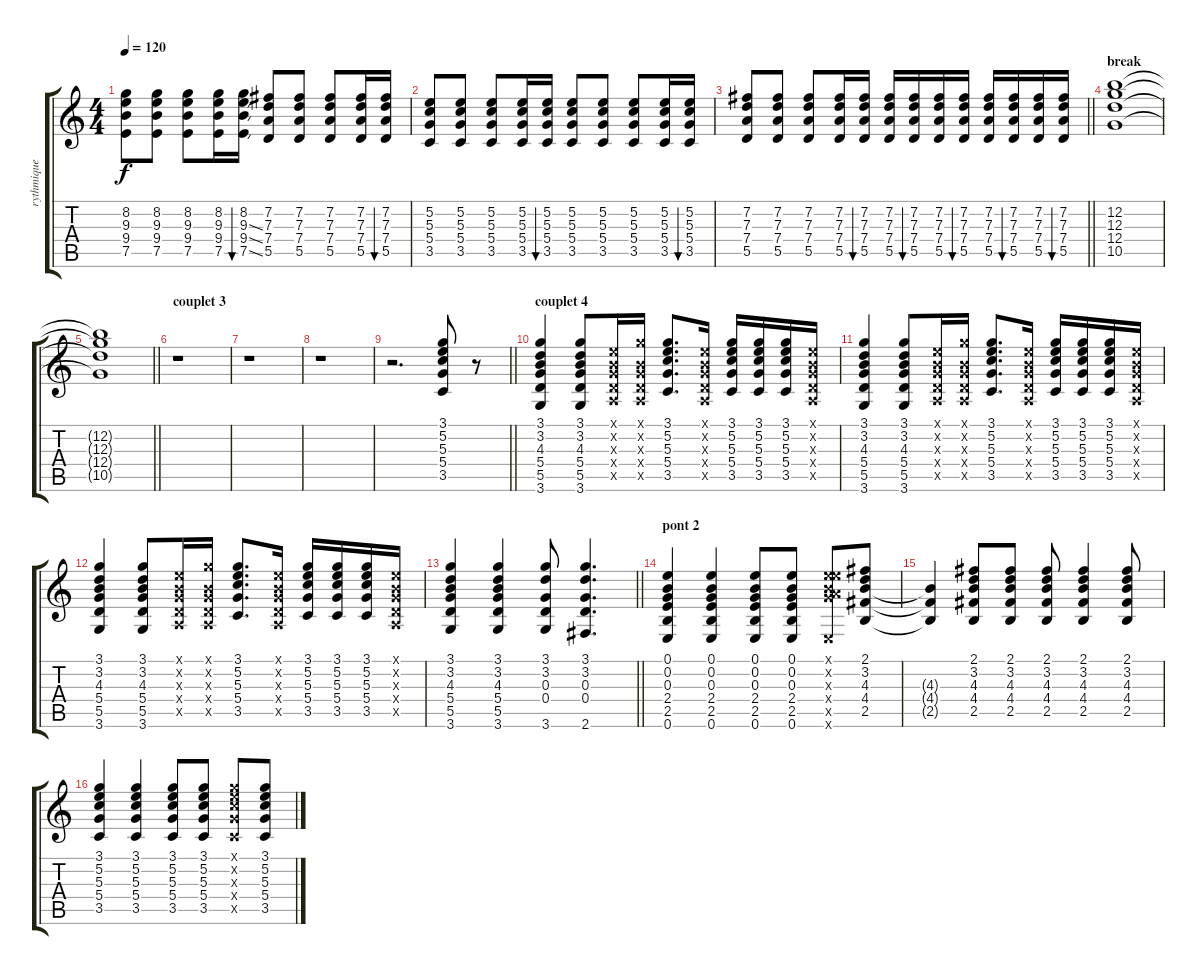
\track ("rythmique" "rythmique") {instrument electricguitarclean}
\staff {score tabs}
\tuning (E4 B3 G3 D3 A2 E2) {hide}
\ts (4 4)
\tempo 120
\clef g2
\ks c
(8.2 9.3 9.4 7.5).8{dy f} (8.2 9.3 9.4 7.5).8 (8.2 9.3 9.4 7.5).8 (8.2 9.3 9.4 7.5).16 (8.2 9.3{ss} 9.4{ss} 7.5{ss}).16{bu 60} (7.2 7.3 7.4 5.5).8 (7.2 7.3 7.4 5.5).8 (7.2 7.3 7.4 5.5).8 (7.2 7.3 7.4 5.5).16 (7.2 7.3 7.4 5.5).16{bu 60} |
(5.2 5.3 5.4 3.5).8 (5.2 5.3 5.4 3.5).8 (5.2 5.3 5.4 3.5).8 (5.2 5.3 5.4 3.5).16 (5.2 5.3 5.4 3.5).16{bu 60} (5.2 5.3 5.4 3.5).8 (5.2 5.3 5.4 3.5).8 (5.2 5.3 5.4 3.5).8 (5.2 5.3 5.4 3.5).16 (5.2 5.3 5.4 3.5).16{bu 60} |
\barLineRight lightlight
(7.2 7.3 7.4 5.5).8 (7.2 7.3 7.4 5.5).8 (7.2 7.3 7.4 5.5).8 (7.2 7.3 7.4 5.5).16 (7.2 7.3 7.4 5.5).16{bu 60} (7.2 7.3 7.4 5.5).16 (7.2 7.3 7.4 5.5).16{bu 60} (7.2 7.3 7.4 5.5).16 (7.2 7.3 7.4 5.5).16{bu 60} (7.2 7.3 7.4 5.5).16 (7.2 7.3 7.4 5.5).16{bu 60} (7.2 7.3 7.4 5.5).16 (7.2 7.3 7.4 5.5).16{bu 60} |
\section ("" "break")
(12.2 12.3 12.4 10.5).1 |
\barLineRight lightlight
(12.2{t} 12.3{t} 12.4{t} 10.5{t}).1{volume 0} |
\section ("" "couplet 3")
r.1 |
r.1 |
r.1 |
\barLineRight lightlight
r.2{d} (3.1 5.2 5.3 5.4 3.5).8{volume 13} r.8 |
\section ("" "couplet 4")
(3.1 3.2 4.3 5.4 5.5 3.6).4 (3.1 3.2 4.3 5.4 5.5 3.6).8 (0.1{x} 0.2{x} 0.3{x} 0.4{x} 0.5{x}).16 (3.1{x} 0.2{x} 0.3{x} 0.4{x} 0.5{x}).16 (3.1 5.2 5.3 5.4 3.5).8{d} (0.1{x} 0.2{x} 0.3{x} 0.4{x} 0.5{x}).16 (3.1 5.2 5.3 5.4 3.5).16 (3.1 5.2 5.3 5.4 3.5).16 (3.1 5.2 5.3 5.4 3.5).16 (0.1{x} 0.2{x} 0.3{x} 0.4{x} 0.5{x}).16 |
(3.1 3.2 4.3 5.4 5.5 3.6).4 (3.1 3.2 4.3 5.4 5.5 3.6).8 (0.1{x} 0.2{x} 0.3{x} 0.4{x} 0.5{x}).16 (3.1{x} 0.2{x} 0.3{x} 0.4{x} 0.5{x}).16 (3.1 5.2 5.3 5.4 3.5).8{d} (0.1{x} 0.2{x} 0.3{x} 0.4{x} 0.5{x}).16 (3.1 5.2 5.3 5.4 3.5).16 (3.1 5.2 5.3 5.4 3.5).16 (3.1 5.2 5.3 5.4 3.5).16 (0.1{x} 0.2{x} 0.3{x} 0.4{x} 0.5{x}).16 |
(3.1 3.2 4.3 5.4 5.5 3.6).4 (3.1 3.2 4.3 5.4 5.5 3.6).8 (0.1{x} 0.2{x} 0.3{x} 0.4{x} 0.5{x}).16 (3.1{x} 0.2{x} 0.3{x} 0.4{x} 0.5{x}).16 (3.1 5.2 5.3 5.4 3.5).8{d} (0.1{x} 0.2{x} 0.3{x} 0.4{x} 0.5{x}).16 (3.1 5.2 5.3 5.4 3.5).16 (3.1 5.2 5.3 5.4 3.5).16 (3.1 5.2 5.3 5.4 3.5).16 (0.1{x} 0.2{x} 0.3{x} 0.4{x} 0.5{x}).16 |
\barLineRight lightlight
(3.1 3.2 4.3 5.4 5.5 3.6).4 (3.1 3.2 4.3 5.4 5.5 3.6).4 (3.1 3.2 0.3 0.4 3.6).8 (3.1 3.2 0.3 0.4 2.6).4{d} |
\section ("" "pont 2")
(0.1 0.2 0.3 2.4 2.5 0.6).4 (0.1 0.2 0.3 2.4 2.5 0.6).4 (0.1 0.2 0.3 2.4 2.5 0.6).8 (0.1 0.2 0.3 2.4 2.5 0.6).8 (0.1{x} 0.2{x} 0.3{x} 14.4{x} 12.5{x} 0.6{x}).8 (2.1 3.2 4.3 4.4 2.5).8 |
(4.3{t} 4.4{t} 2.5{t}).4 (2.1 3.2 4.3 4.4 2.5).8 (2.1 3.2 4.3 4.4 2.5).8 (2.1 3.2 4.3 4.4 2.5).8 (2.1 3.2 4.3 4.4 2.5).4 (2.1 3.2 4.3 4.4 2.5).8 |
(3.1 5.2 5.3 5.4 3.5).4 (3.1 5.2 5.3 5.4 3.5).4 (3.1 5.2 5.3 5.4 3.5).8 (3.1 5.2 5.3 5.4 3.5).8 (3.1{x} 5.2{x} 5.3{x} 5.4{x} 3.5{x}).8 (3.1 5.2 5.3 5.4 3.5).8
